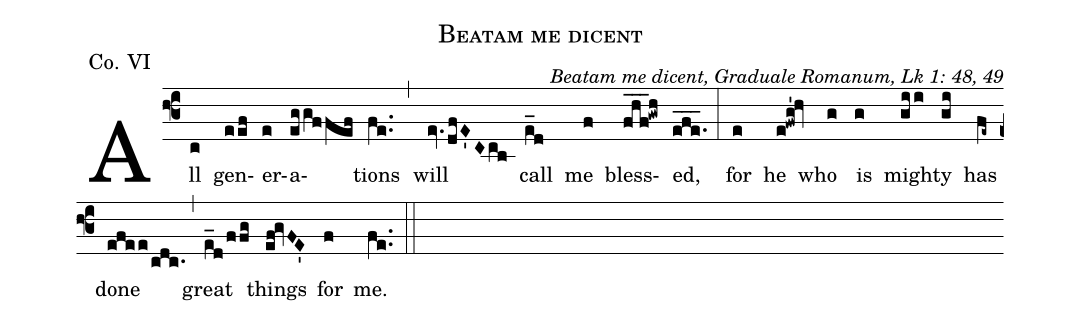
name: Beatam me dicent;
office-part: Communio;
mode: 6;
annotation: Co. VI;
commentary: Beatam me dicent, Graduale Romanum, Lk 1: 48, 49;
%%
(f3)All(c) gen(eef)er(e)a(eggffef)tions(fe..) (,) will(ev.dfE'Ccb) call(e_d) me(f) bless(f_h_f_!gwh)ed,(e_f_e_.) (:)
for(e) he(e!fwg'!hv) who(g) is(g) might(gii)y(gi) has(fe~) done(efee/cdc.) (,) great(e_d/ffg) things(ef!gvFE') for(f) me.(fe..) (::)
